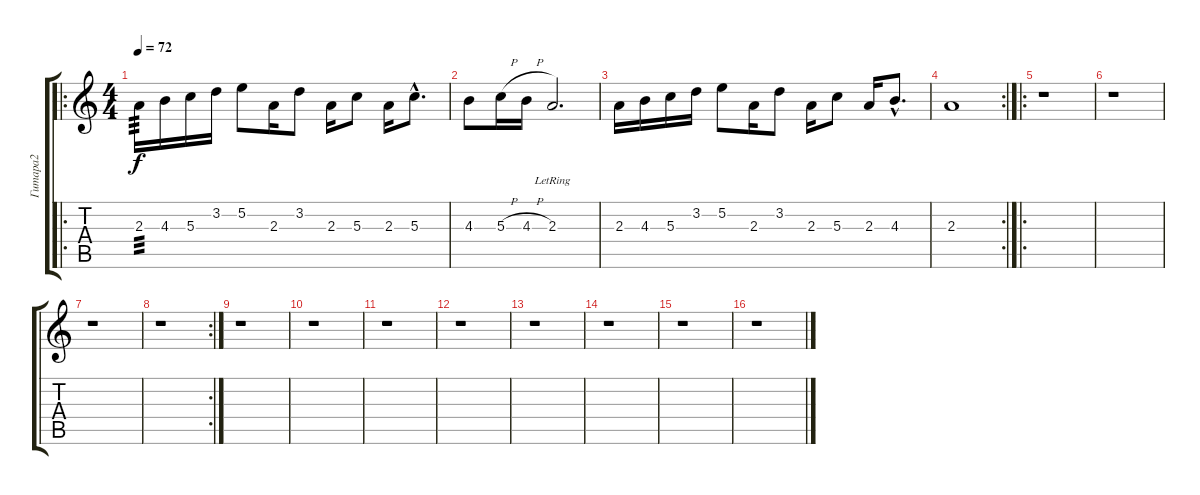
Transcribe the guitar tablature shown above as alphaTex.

\track ("Гитара2" "Гитара2") {instrument acousticguitarsteel}
\staff {score tabs}
\tuning (E4 B3 G3 D3 A2 E2) {hide}
\ro
\ts (4 4)
\tempo 72
\clef g2
\ks c
2.3.16{tp 3 dy f instrument acousticguitarsteel} 4.3.16 5.3.16 3.2.16 5.2.8 2.3.16 3.2.8 2.3.16 5.3.8 2.3.16 5.3{hac}.8{d} |
4.3.8 5.3{h}.16 4.3{h}.16 2.3{lr}.2{d} |
2.3.16 4.3.16 5.3.16 3.2.16 5.2.8 2.3.16 3.2.8 2.3.16 5.3.8 2.3.16 4.3{hac}.8{d} |
\rc 2
2.3.1 |
\ro
r.1 |
r.1 |
r.1 |
\rc 2
r.1 |
r.1 |
r.1 |
r.1 |
r.1 |
r.1 |
r.1 |
r.1 |
r.1
